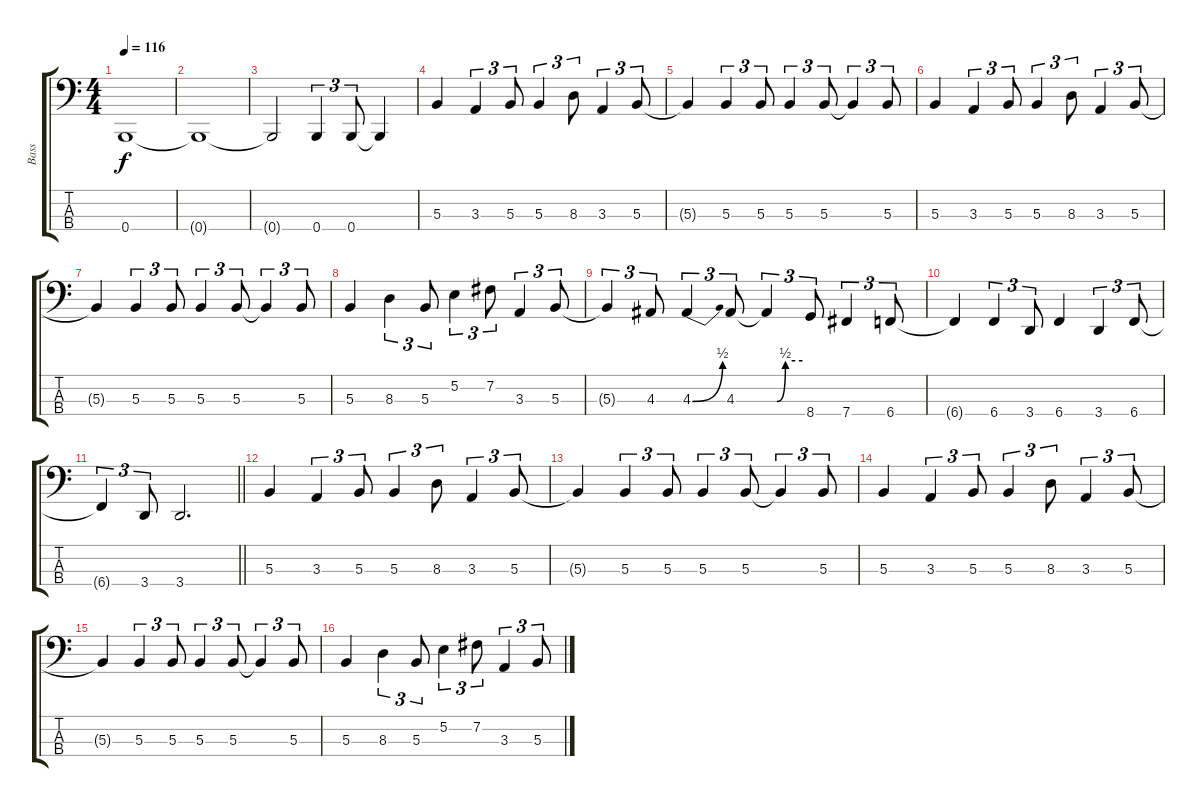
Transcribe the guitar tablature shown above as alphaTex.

\track ("Bass" "Bass") {instrument electricbassfinger}
\staff {score tabs}
\tuning (E2 B1 Gb1 B0) {hide}
\ts (4 4)
\tempo 116
\clef f4
\ks c
0.4{t}.1{dy f} |
0.4{t}.1 |
0.4{t}.2 0.4.4{tu (3 2)} 0.4.8{tu (3 2)} 0.4{t}.4 |
5.3.4{volume 12} 3.3.4{tu (3 2)} 5.3.8{tu (3 2)} 5.3.4{tu (3 2)} 8.3.8{tu (3 2)} 3.3.4{tu (3 2)} 5.3.8{tu (3 2)} |
5.3{t}.4 5.3.4{tu (3 2)} 5.3.8{tu (3 2)} 5.3.4{tu (3 2)} 5.3.8{tu (3 2)} 5.3{t}.4{tu (3 2)} 5.3.8{tu (3 2)} |
5.3.4 3.3.4{tu (3 2)} 5.3.8{tu (3 2)} 5.3.4{tu (3 2)} 8.3.8{tu (3 2)} 3.3.4{tu (3 2)} 5.3.8{tu (3 2)} |
5.3{t}.4 5.3.4{tu (3 2)} 5.3.8{tu (3 2)} 5.3.4{tu (3 2)} 5.3.8{tu (3 2)} 5.3{t}.4{tu (3 2)} 5.3.8{tu (3 2)} |
5.3.4 8.3.4{tu (3 2)} 5.3.8{tu (3 2)} 5.2.4{tu (3 2)} 7.2.8{tu (3 2)} 3.3.4{tu (3 2)} 5.3.8{tu (3 2)} |
5.3{t}.4{tu (3 2)} 4.3.8{tu (3 2)} 4.3{be (bend 0 0 60 2)}.4{tu (3 2)} 4.3.8{tu (3 2)} 4.3{be (custom 0 0 15 0 30 2 60 2) t}.4{tu (3 2)} 8.4.8{tu (3 2)} 7.4.4{tu (3 2)} 6.4.8{tu (3 2)} |
6.4{t}.4 6.4.4{tu (3 2)} 3.4.8{tu (3 2)} 6.4.4 3.4.4{tu (3 2)} 6.4.8{tu (3 2)} |
\barLineRight lightlight
6.4{t}.4{tu (3 2)} 3.4.8{tu (3 2)} 3.4.2{d} |
5.3.4 3.3.4{tu (3 2)} 5.3.8{tu (3 2)} 5.3.4{tu (3 2)} 8.3.8{tu (3 2)} 3.3.4{tu (3 2)} 5.3.8{tu (3 2)} |
5.3{t}.4 5.3.4{tu (3 2)} 5.3.8{tu (3 2)} 5.3.4{tu (3 2)} 5.3.8{tu (3 2)} 5.3{t}.4{tu (3 2)} 5.3.8{tu (3 2)} |
5.3.4 3.3.4{tu (3 2)} 5.3.8{tu (3 2)} 5.3.4{tu (3 2)} 8.3.8{tu (3 2)} 3.3.4{tu (3 2)} 5.3.8{tu (3 2)} |
5.3{t}.4 5.3.4{tu (3 2)} 5.3.8{tu (3 2)} 5.3.4{tu (3 2)} 5.3.8{tu (3 2)} 5.3{t}.4{tu (3 2)} 5.3.8{tu (3 2)} |
5.3.4 8.3.4{tu (3 2)} 5.3.8{tu (3 2)} 5.2.4{tu (3 2)} 7.2.8{tu (3 2)} 3.3.4{tu (3 2)} 5.3.8{tu (3 2)}
